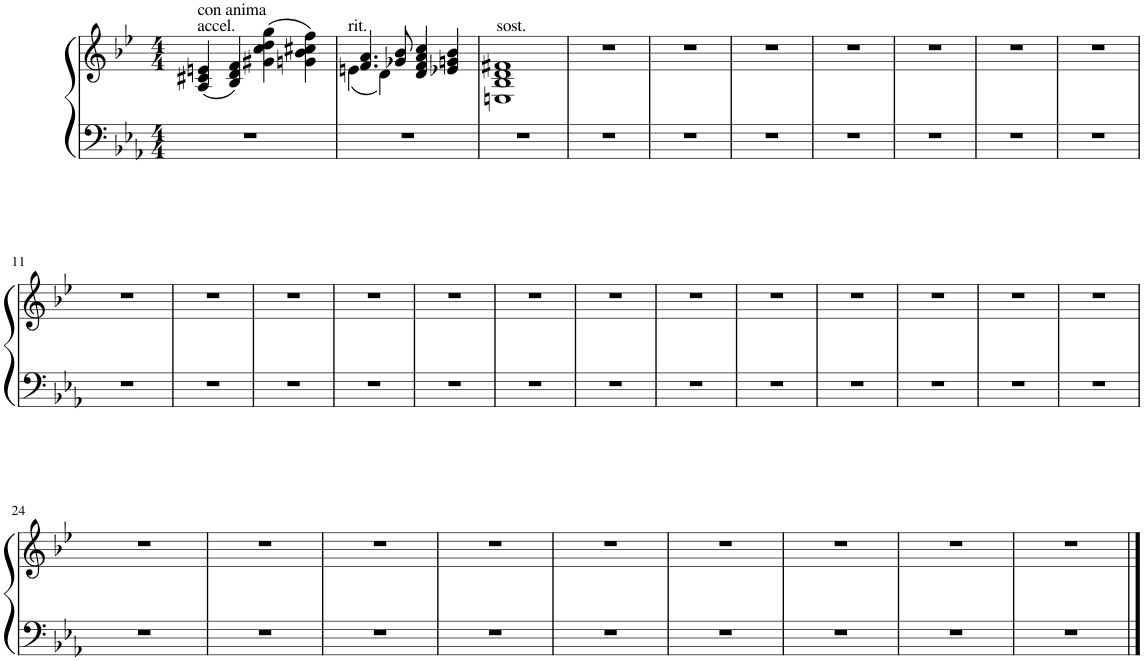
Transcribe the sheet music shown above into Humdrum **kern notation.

**kern	**kern
*part1	*part1
*staff2	*staff1
*I"Piano	*
*I'Pno	*
*clefF4	*clefG2
*k[b-e-a-]	*k[b-e-]
*M4/4	*M4/4
=1	=1
!	!LO:TX:a:t=accel.
!	!LO:TX:a:t=con anima
1r	(4A/ 4c#X/ 4en/
.	4B-/ 4d/ 4f/)
.	(4g#X\ 4cc\ 4dd\ 4gg\
.	4gn\ 4b-\ 4cc#X\ 4ff\)
=2	=2
*	*^
!	!LO:TX:a:t=rit.	!
1r	4.f/ 4.a/	(4en\
.	.	4d\)
.	8g-X/ 8b-/	.
.	4cc/	4d/ 4f/ 4a/
.	4b-/	4e-X/ 4gn/
=3	=3	=3
!	!LO:TX:a:t=sost.	!
*	*v	*v
1r	1En 1B- 1d 1f#X
=4	=4
1r	1r
=5	=5
1r	1r
=6	=6
1r	1r
=7	=7
1r	1r
=8	=8
1r	1r
=9	=9
1r	1r
=10	=10
1r	1r
!!LO:LB:g=z
=11	=11
1r	1r
=12	=12
1r	1r
=13	=13
1r	1r
=14	=14
1r	1r
=15	=15
1r	1r
=16	=16
1r	1r
=17	=17
1r	1r
=18	=18
1r	1r
=19	=19
1r	1r
=20	=20
1r	1r
=21	=21
1r	1r
=22	=22
1r	1r
=23	=23
1r	1r
!!LO:LB:g=z
=24	=24
1r	1r
=25	=25
1r	1r
=26	=26
1r	1r
=27	=27
1r	1r
=28	=28
1r	1r
=29	=29
1r	1r
=30	=30
1r	1r
=31	=31
1r	1r
=32	=32
1r	1r
==	==
*-	*-
